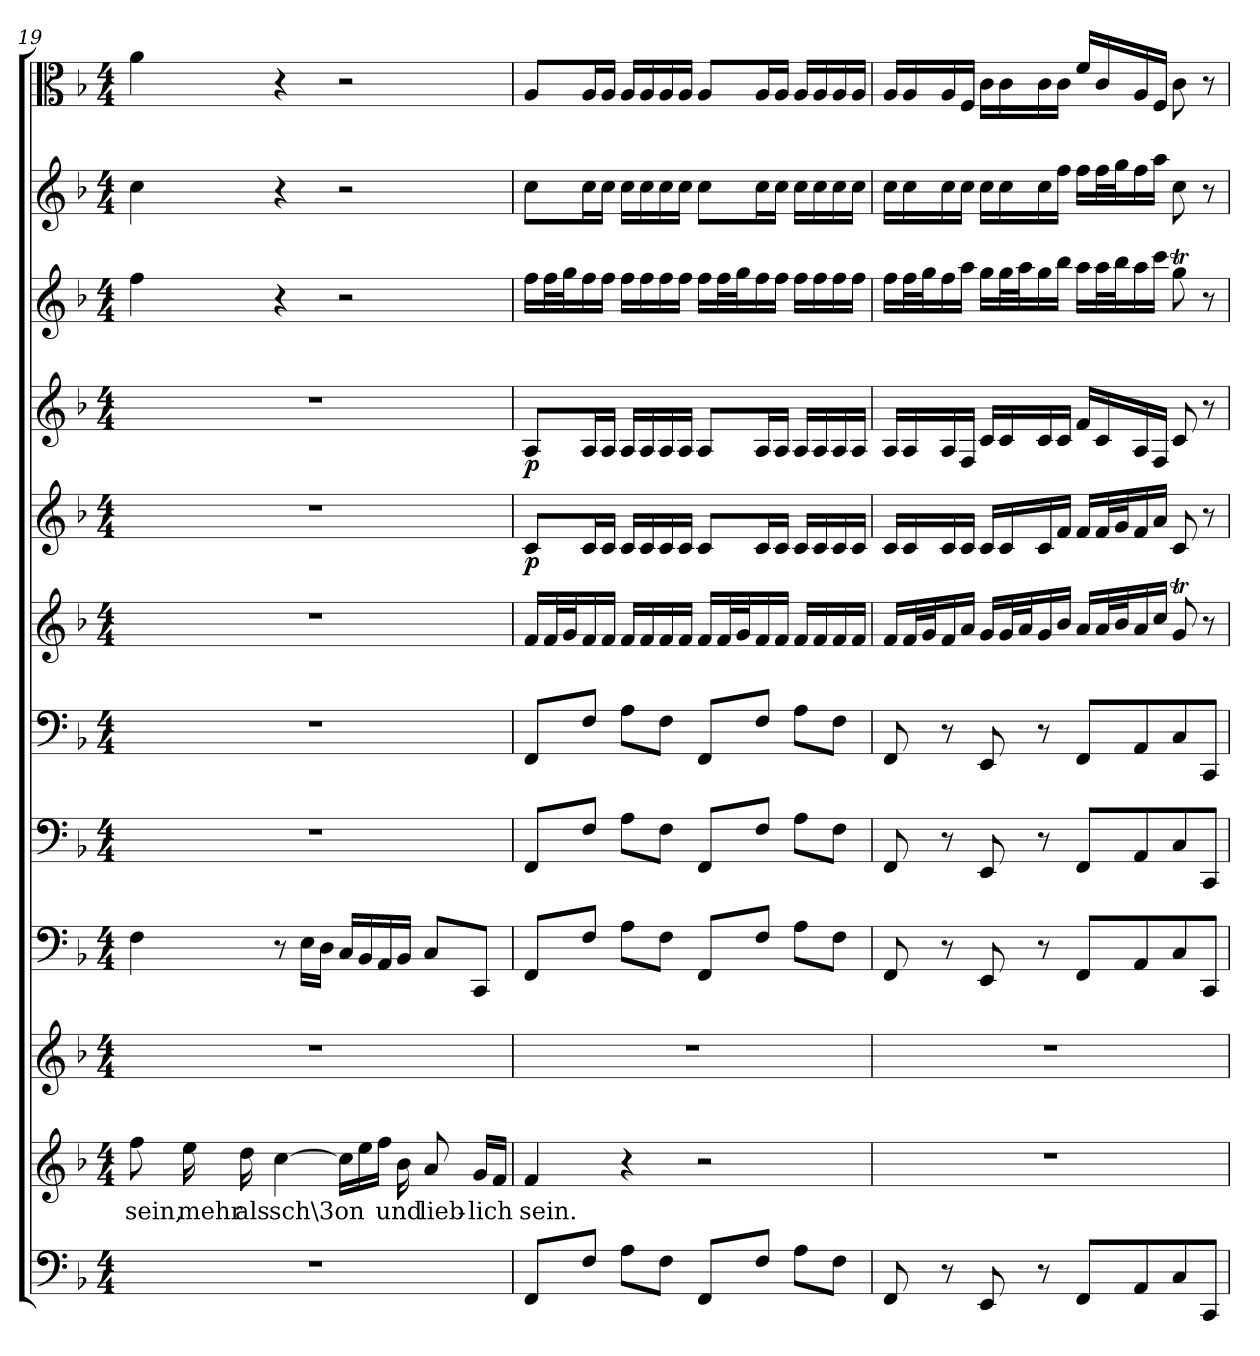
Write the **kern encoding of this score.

**kern	**kern	**text	**kern	**kern	**kern	**kern	**kern	**kern	**dynam	**kern	**dynam	**kern	**kern	**kern
*part12	*part11	*part11	*part10	*part9	*part8	*part7	*part6	*part5	*part5	*part4	*part4	*part3	*part2	*part1
*staff12	*staff11	*staff11	*staff10	*staff9	*staff8	*staff7	*staff6	*staff5	*staff5	*staff4	*staff4	*staff3	*staff2	*staff1
*clefF4	*clefG2	*	*clefG2	*clefF4	*clefF4	*clefF4	*clefG2	*clefG2	*	*clefG2	*	*clefG2	*clefG2	*clefC3
*k[b-]	*k[b-]	*	*k[b-]	*k[b-]	*k[b-]	*k[b-]	*k[b-]	*k[b-]	*	*k[b-]	*	*k[b-]	*k[b-]	*k[b-]
*F:	*F:	*	*F:	*F:	*F:	*F:	*F:	*F:	*	*F:	*	*F:	*F:	*F:
*M4/4	*M4/4	*	*M4/4	*M4/4	*M4/4	*M4/4	*M4/4	*M4/4	*	*M4/4	*	*M4/4	*M4/4	*M4/4
=19	=19	=19	=19	=19	=19	=19	=19	=19	=19	=19	=19	=19	=19	=19
1r	8ff\	sein,	1r	4F\	1r	1r	1r	1r	.	1r	.	4ff\	4cc\	4a\
.	16ee\	mehr	.	.	.	.	.	.	.	.	.	.	.	.
.	16dd\	als	.	.	.	.	.	.	.	.	.	.	.	.
.	[4cc\	sch\3on	.	8r	.	.	.	.	.	.	.	4r	4r	4r
.	.	.	.	16E\LL	.	.	.	.	.	.	.	.	.	.
.	.	.	.	16D\JJ	.	.	.	.	.	.	.	.	.	.
.	16cc\LL]	.	.	16C/LL	.	.	.	.	.	.	.	2r	2r	2r
.	16ee\	.	.	16BB-/	.	.	.	.	.	.	.	.	.	.
.	16ff\JJ	.	.	16AA/	.	.	.	.	.	.	.	.	.	.
.	16b-\	und	.	16BB-/JJ	.	.	.	.	.	.	.	.	.	.
.	8a/	lieb-	.	8C/L	.	.	.	.	.	.	.	.	.	.
.	16g/LL	-lich	.	8CC/J	.	.	.	.	.	.	.	.	.	.
.	16f/JJ	.	.	.	.	.	.	.	.	.	.	.	.	.
=20	=20	=20	=20	=20	=20	=20	=20	=20	=20	=20	=20	=20	=20	=20
8FF/L	4f/	sein.	1r	8FF/L	8FF/L	8FF/L	16f/LL	8c/L	p	8A/L	p	16ff\LL	8cc\L	8A/L
.	.	.	.	.	.	.	32f/L	.	.	.	.	32ff\L	.	.
.	.	.	.	.	.	.	32g/J	.	.	.	.	32gg\J	.	.
8F/J	.	.	.	8F/J	8F/J	8F/J	16f/	16c/L	.	16A/L	.	16ff\	16cc\L	16A/L
.	.	.	.	.	.	.	16f/JJ	16c/JJ	.	16A/JJ	.	16ff\JJ	16cc\JJ	16A/JJ
8A\L	4r	.	.	8A\L	8A\L	8A\L	16f/LL	16c/LL	.	16A/LL	.	16ff\LL	16cc\LL	16A/LL
.	.	.	.	.	.	.	16f/	16c/	.	16A/	.	16ff\	16cc\	16A/
8F\J	.	.	.	8F\J	8F\J	8F\J	16f/	16c/	.	16A/	.	16ff\	16cc\	16A/
.	.	.	.	.	.	.	16f/JJ	16c/JJ	.	16A/JJ	.	16ff\JJ	16cc\JJ	16A/JJ
8FF/L	2r	.	.	8FF/L	8FF/L	8FF/L	16f/LL	8c/L	.	8A/L	.	16ff\LL	8cc\L	8A/L
.	.	.	.	.	.	.	32f/L	.	.	.	.	32ff\L	.	.
.	.	.	.	.	.	.	32g/J	.	.	.	.	32gg\J	.	.
8F/J	.	.	.	8F/J	8F/J	8F/J	16f/	16c/L	.	16A/L	.	16ff\	16cc\L	16A/L
.	.	.	.	.	.	.	16f/JJ	16c/JJ	.	16A/JJ	.	16ff\JJ	16cc\JJ	16A/JJ
8A\L	.	.	.	8A\L	8A\L	8A\L	16f/LL	16c/LL	.	16A/LL	.	16ff\LL	16cc\LL	16A/LL
.	.	.	.	.	.	.	16f/	16c/	.	16A/	.	16ff\	16cc\	16A/
8F\J	.	.	.	8F\J	8F\J	8F\J	16f/	16c/	.	16A/	.	16ff\	16cc\	16A/
.	.	.	.	.	.	.	16f/JJ	16c/JJ	.	16A/JJ	.	16ff\JJ	16cc\JJ	16A/JJ
=21	=21	=21	=21	=21	=21	=21	=21	=21	=21	=21	=21	=21	=21	=21
8FF/	1r	.	1r	8FF/	8FF/	8FF/	16f/LL	16c/LL	.	16A/LL	.	16ff\LL	16cc\LL	16A/LL
.	.	.	.	.	.	.	32f/L	16c/	.	16A/	.	32ff\L	16cc\	16A/
.	.	.	.	.	.	.	32g/J	.	.	.	.	32gg\J	.	.
8r	.	.	.	8r	8r	8r	16f/	16c/	.	16A/	.	16ff\	16cc\	16A/
.	.	.	.	.	.	.	16a/JJ	16c/JJ	.	16F/JJ	.	16aa\JJ	16cc\JJ	16F/JJ
8EE/	.	.	.	8EE/	8EE/	8EE/	16g/LL	16c/LL	.	16c/LL	.	16gg\LL	16cc\LL	16c\LL
.	.	.	.	.	.	.	32g/L	16c/	.	16c/	.	32gg\L	16cc\	16c\
.	.	.	.	.	.	.	32a/J	.	.	.	.	32aa\J	.	.
8r	.	.	.	8r	8r	8r	16g/	16c/	.	16c/	.	16gg\	16cc\	16c\
.	.	.	.	.	.	.	16b-/JJ	16f/JJ	.	16c/JJ	.	16bb-\JJ	16ff\JJ	16c\JJ
8FF/L	.	.	.	8FF/L	8FF/L	8FF/L	16a/LL	16f/LL	.	16f/LL	.	16aa\LL	16ff\LL	16f/LL
.	.	.	.	.	.	.	32a/L	32f/L	.	16c/	.	32aa\L	32ff\L	16c/
.	.	.	.	.	.	.	32b-/J	32g/J	.	.	.	32bb-\J	32gg\J	.
8AA/	.	.	.	8AA/	8AA/	8AA/	16a/	16f/	.	16A/	.	16aa\	16ff\	16A/
.	.	.	.	.	.	.	16cc/JJ	16a/JJ	.	16F/JJ	.	16ccc\JJ	16aa\JJ	16F/JJ
8C/	.	.	.	8C/	8C/	8C/	8gT/	8c/	.	8c/	.	8ggT\	8cc\	8c\
8CC/J	.	.	.	8CC/J	8CC/J	8CC/J	8r	8r	.	8r	.	8r	8r	8r
=	=	=	=	=	=	=	=	=	=	=	=	=	=	=
*-	*-	*-	*-	*-	*-	*-	*-	*-	*-	*-	*-	*-	*-	*-
